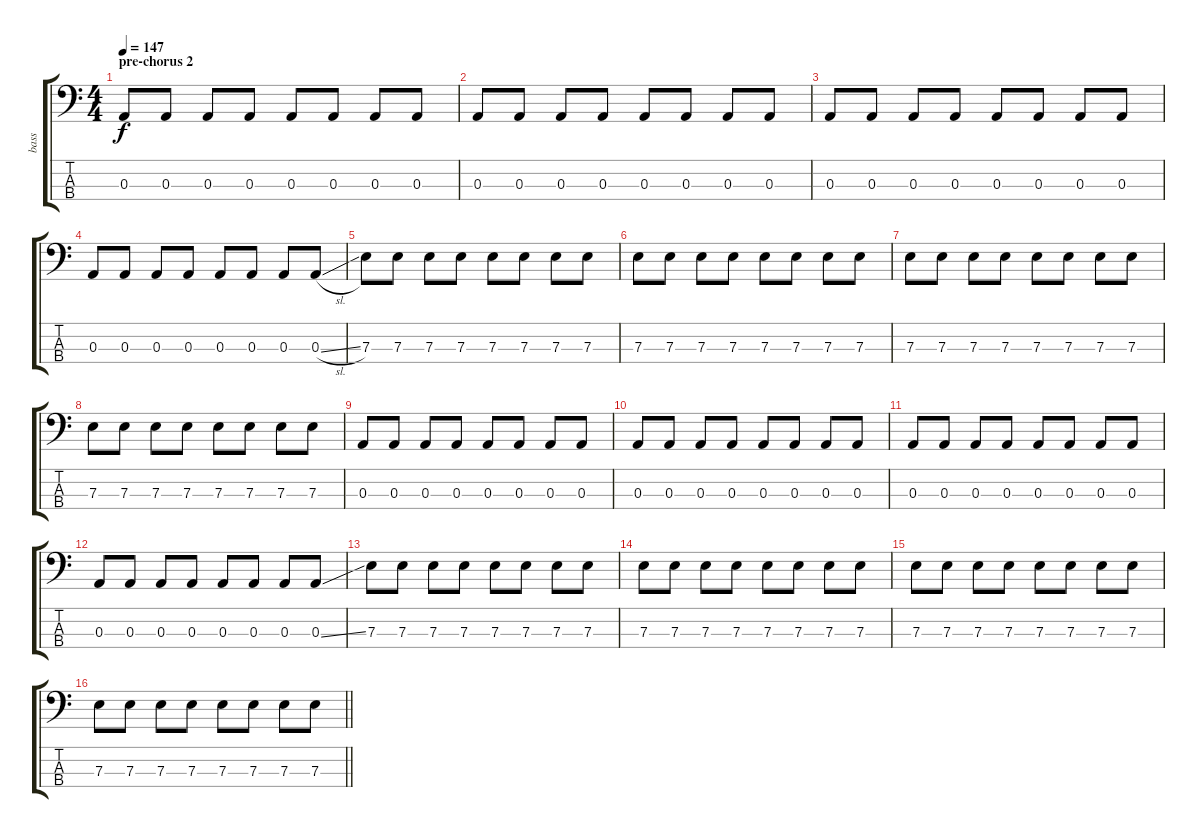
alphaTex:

\track ("bass" "bass") {instrument overdrivenguitar}
\staff {score tabs}
\tuning (G2 D2 A1 E1) {hide}
\ts (4 4)
\section ("" "pre-chorus 2")
\tempo 147
\clef f4
\ks c
0.3.8{dy f} 0.3.8 0.3.8 0.3.8 0.3.8 0.3.8 0.3.8 0.3.8 |
0.3.8 0.3.8 0.3.8 0.3.8 0.3.8 0.3.8 0.3.8 0.3.8 |
0.3.8 0.3.8 0.3.8 0.3.8 0.3.8 0.3.8 0.3.8 0.3.8 |
0.3.8 0.3.8 0.3.8 0.3.8 0.3.8 0.3.8 0.3.8 0.3{sl}.8 |
7.3.8 7.3.8 7.3.8 7.3.8 7.3.8 7.3.8 7.3.8 7.3.8 |
7.3.8 7.3.8 7.3.8 7.3.8 7.3.8 7.3.8 7.3.8 7.3.8 |
7.3.8 7.3.8 7.3.8 7.3.8 7.3.8 7.3.8 7.3.8 7.3.8 |
7.3.8 7.3.8 7.3.8 7.3.8 7.3.8 7.3.8 7.3.8 7.3.8 |
0.3.8 0.3.8 0.3.8 0.3.8 0.3.8 0.3.8 0.3.8 0.3.8 |
0.3.8 0.3.8 0.3.8 0.3.8 0.3.8 0.3.8 0.3.8 0.3.8 |
0.3.8 0.3.8 0.3.8 0.3.8 0.3.8 0.3.8 0.3.8 0.3.8 |
0.3.8 0.3.8 0.3.8 0.3.8 0.3.8 0.3.8 0.3.8 0.3{ss}.8 |
7.3.8 7.3.8 7.3.8 7.3.8 7.3.8 7.3.8 7.3.8 7.3.8 |
7.3.8 7.3.8 7.3.8 7.3.8 7.3.8 7.3.8 7.3.8 7.3.8 |
7.3.8 7.3.8 7.3.8 7.3.8 7.3.8 7.3.8 7.3.8 7.3.8 |
\barLineRight lightlight
7.3.8 7.3.8 7.3.8 7.3.8 7.3.8 7.3.8 7.3.8 7.3.8
